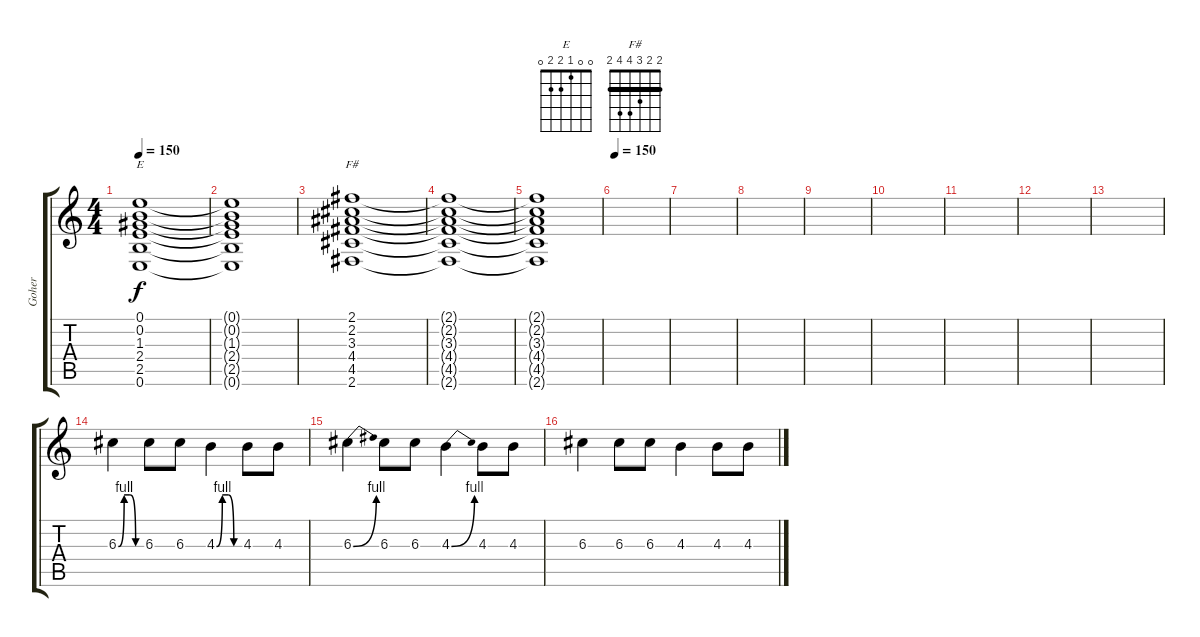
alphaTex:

\track ("Goher" "Goher") {instrument overdrivenguitar}
\staff {score tabs}
\tuning (E4 B3 G3 D3 A2 E2) {hide}
\chord ("E" 0 0 1 2 2 0)
\chord ("F#" 2 2 3 4 4 2) {barre 2}
\ts (4 4)
\tempo 150
\clef g2
\ks c
(0.1 0.2 1.3 2.4 2.5 0.6).1{ch "E" dy f} |
(0.1{t} 0.2{t} 1.3{t} 2.4{t} 2.5{t} 0.6{t}).1 |
(2.1 2.2 3.3 4.4 4.5 2.6).1{ch "F#"} |
(2.1{t} 2.2{t} 3.3{t} 4.4{t} 4.5{t} 2.6{t}).1 |
(2.1{t} 2.2{t} 3.3{t} 4.4{t} 4.5{t} 2.6{t}).1 |
\tempo 150
|
|
|
|
|
|
|
|
6.3{be (custom 0 0 15 4 30 4 45 0 60 0)}.4 6.3.8 6.3.8 4.3{be (custom 0 0 15 4 30 4 45 0 60 0)}.4 4.3.8 4.3.8 |
6.3{be (bend 0 0 60 4)}.4 6.3.8 6.3.8 4.3{be (bend 0 0 60 4)}.4 4.3.8 4.3.8 |
6.3.4 6.3.8 6.3.8 4.3.4 4.3.8 4.3.8
